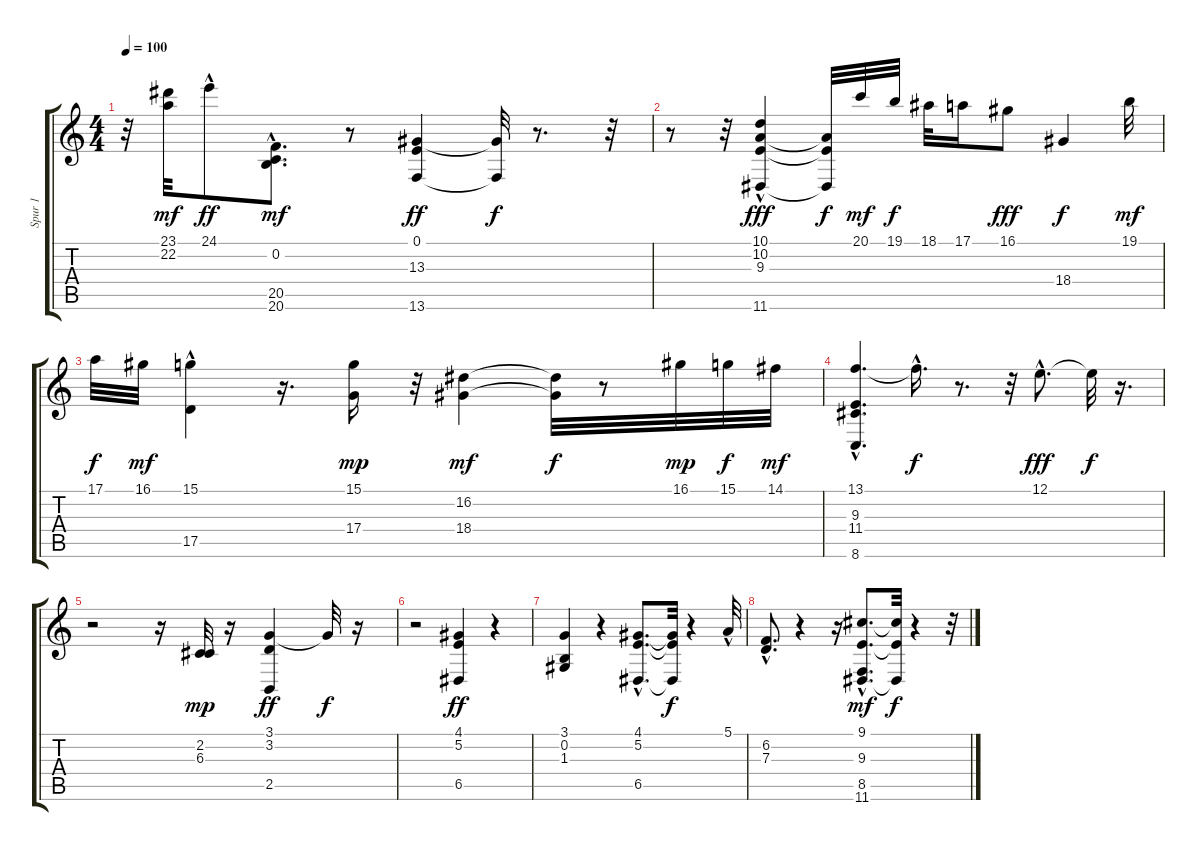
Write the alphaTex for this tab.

\track ("Spur 1" "Spur 1") {instrument electricpiano1}
\staff {score tabs}
\tuning (E4 B3 G3 D3 A2 E2) {hide}
\ts (4 4)
\tempo 100
\clef g2
\ks c
r.32{dy ff} (23.1 22.2).32{dy mf} 24.1{hac}.8{dy ff} (0.2{hac} 20.5{hac} 20.6{hac}).8{d dy mf} r.8 (0.1 13.3 13.6).4{dy ff} (13.3{t} 13.6{t}).32{dy f} r.8{d} r.32 |
r.8 r.32 (10.1{hac} 10.2 9.3 11.6).4{dy fff} (10.2{t} 9.3{t} 11.6{t}).32{dy f} 20.1.32{dy mf} 19.1.32{dy f} 18.1.32 17.1.16 16.1.8{dy fff} 18.4.4{dy f} 19.1.32{dy mf} |
17.1.32{dy f} 16.1.32{dy mf} (15.1{hac} 17.5).4 r.16{d} (15.1 17.4).16{dy mp} r.32 (16.2 18.4).4{dy mf} (16.2{t} 18.4{t}).32{dy f} r.8 16.1.32{dy mp} 15.1.32{dy f} 14.1.32{dy mf} |
(13.1{hac} 9.3 11.4 8.6{hac}).4{d} 13.1{hac t}.16{d dy f} r.8{d} r.32 12.1{hac}.8{d dy fff} 12.1{t}.32{dy f} r.16{d} |
r.2 r.16 (2.2 6.3).32{dy mp} r.16 (3.1 3.2 2.5).4{dy ff} 3.1{t}.32{dy f} r.16 |
r.2 (4.1 5.2 6.5).4{dy ff} r.4 |
(3.1 0.2 1.3).4 r.4 (4.1{hac} 5.2{hac} 6.5{hac}).8{d} (4.1{t} 5.2{t} 6.5{t}).32{dy f} r.4 5.1{hac}.32 |
(6.2{hac} 7.3{hac}).8{d} r.4 r.16 (9.1{hac} 9.3{hac} 8.5{hac} 11.6{hac}).8{d dy mf} (9.1{t} 9.3{t} 11.6{t}).32{dy f} r.4 r.32
